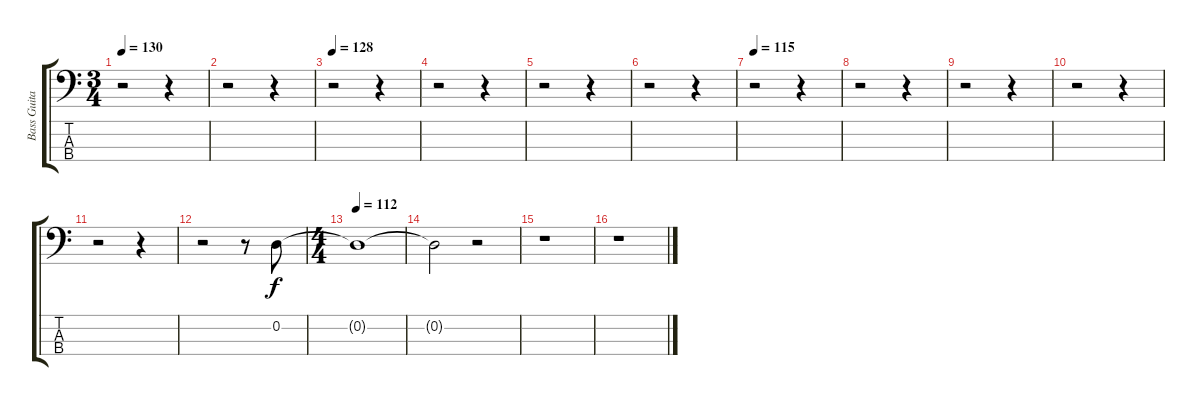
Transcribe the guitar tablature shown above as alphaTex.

\track ("Bass Guitar" "Bass Guita") {instrument acousticbass}
\staff {score tabs}
\tuning (G2 D2 A1 E1) {hide}
\ts (3 4)
\tempo 130
\clef f4
\ks c
r.2{dy f} r.4 |
r.2 r.4 |
\tempo 128
r.2 r.4 |
r.2 r.4 |
r.2 r.4 |
r.2 r.4 |
\tempo 115
r.2 r.4 |
r.2 r.4 |
r.2 r.4 |
r.2 r.4 |
r.2 r.4 |
r.2 r.8 0.2.8 |
\ts (4 4)
\tempo 112
0.2{t}.1 |
0.2{t}.2 r.2 |
r.1 |
r.1
